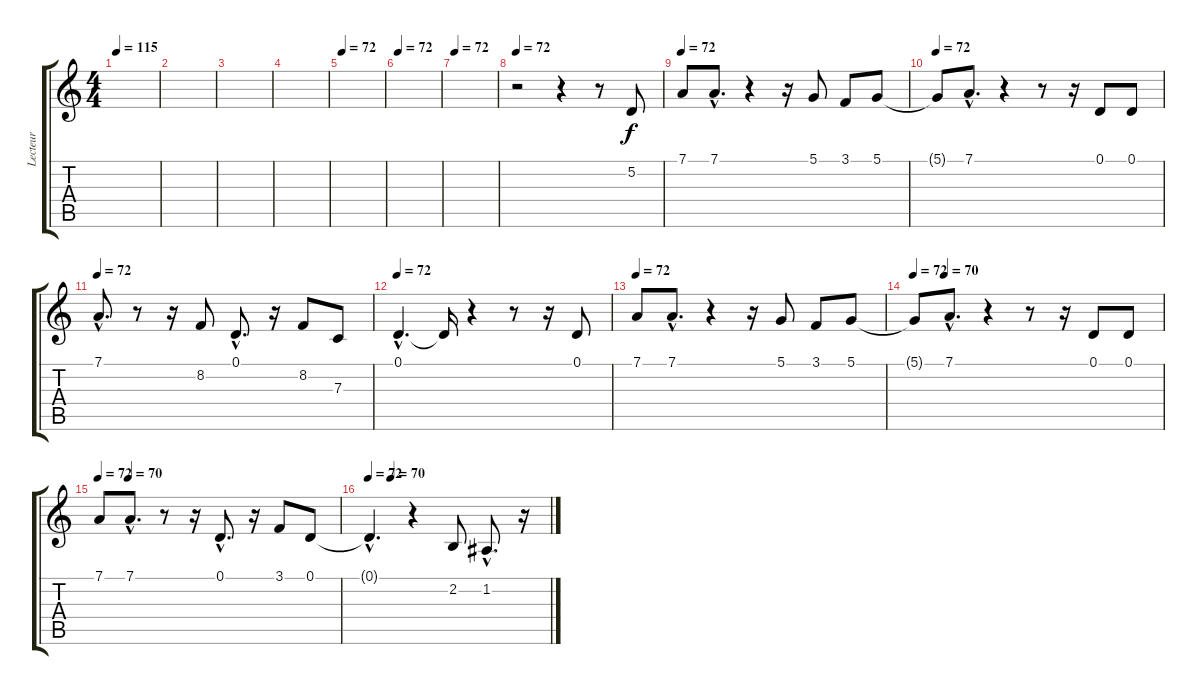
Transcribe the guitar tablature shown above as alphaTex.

\track ("Lecteur" "Lecteur") {instrument stringensemble1}
\staff {score tabs}
\tuning (D4 A3 F3 C3 G2 D2) {hide}
\ts (4 4)
\tempo 115
\clef g2
\ks c
|
|
|
|
\tempo 70
\tempo 72
|
\tempo 70
\tempo 72
|
\tempo 70
\tempo 72
|
\tempo 70
\tempo 72
r.2 r.4 r.8 5.2.8 |
\tempo 70
\tempo 72
7.1.8 7.1{hac}.8{d} r.4 r.16 5.1.8 3.1.8 5.1.8 |
\tempo 70
\tempo 72
5.1{t}.8 7.1{hac}.8{d} r.4 r.8 r.16 0.1.8 0.1.8 |
\tempo 70
\tempo 72
7.1{hac}.8{d} r.8 r.16 8.2.8 0.1{hac}.8{d} r.16 8.2.8 7.3.8 |
\tempo 70
\tempo 72
0.1{hac}.4{d} 0.1{t}.16 r.4 r.8 r.16 0.1.8 |
\tempo 70
\tempo 72
7.1.8 7.1{hac}.8{d} r.4 r.16 5.1.8 3.1.8 5.1.8 |
\tempo (70 0.125)
\tempo 72
5.1{t}.8 7.1{hac}.8{d} r.4 r.8 r.16 0.1.8 0.1.8 |
\tempo (70 0.125)
\tempo 72
7.1.8 7.1{hac}.8{d} r.8 r.16 0.1{hac}.8{d} r.16 3.1.8 0.1.8 |
\tempo (70 0.125)
\tempo 72
0.1{hac t}.4{d} r.4 2.2.8{dy f} 1.2{hac}.8{d} r.16
